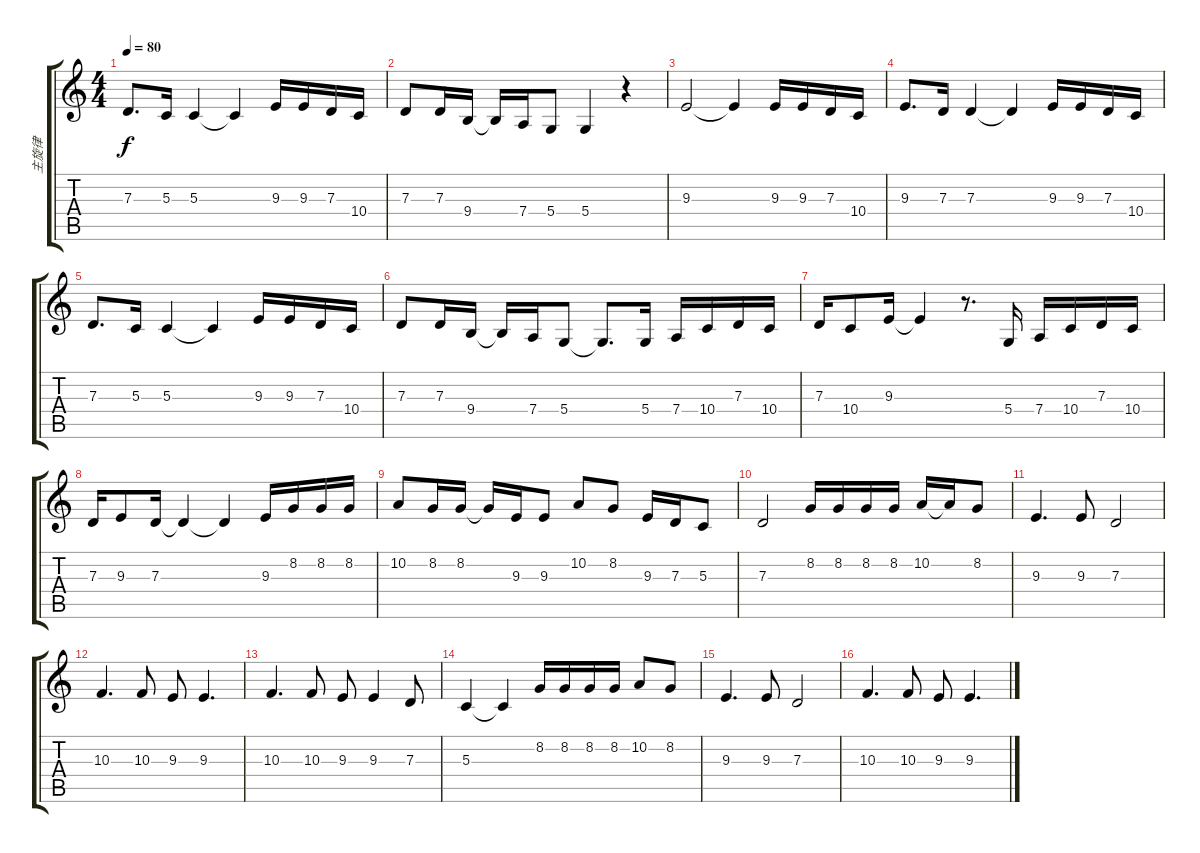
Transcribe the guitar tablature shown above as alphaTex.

\track ("主旋律" "主旋律") {instrument flute}
\staff {score tabs}
\tuning (E4 B3 G3 D3 A2 E2) {hide}
\ts (4 4)
\tempo 80
\clef g2
\ks c
7.3.8{d dy f} 5.3.16 5.3.4 5.3{t}.4 9.3.16 9.3.16 7.3.16 10.4.16 |
7.3.8 7.3.16 9.4.16 9.4{t}.16 7.4.16 5.4.8 5.4.4 r.4 |
9.3.2 9.3{t}.4 9.3.16 9.3.16 7.3.16 10.4.16 |
9.3.8{d} 7.3.16 7.3.4 7.3{t}.4 9.3.16 9.3.16 7.3.16 10.4.16 |
7.3.8{d} 5.3.16 5.3.4 5.3{t}.4 9.3.16 9.3.16 7.3.16 10.4.16 |
7.3.8 7.3.16 9.4.16 9.4{t}.16 7.4.16 5.4.8 5.4{t}.8{d} 5.4.16 7.4.16 10.4.16 7.3.16 10.4.16 |
7.3.16 10.4.8 9.3.16 9.3{t}.4 r.8{d} 5.4.16 7.4.16 10.4.16 7.3.16 10.4.16 |
7.3.16 9.3.8 7.3.16 7.3{t}.4 7.3{t}.4 9.3.16 8.2.16 8.2.16 8.2.16 |
10.2.8 8.2.16 8.2.16 8.2{t}.16 9.3.16 9.3.8 10.2.8 8.2.8 9.3.16 7.3.16 5.3.8 |
7.3.2 8.2.16 8.2.16 8.2.16 8.2.16 10.2.16 10.2{t}.16 8.2.8 |
9.3.4{d} 9.3.8 7.3.2 |
10.3.4{d} 10.3.8 9.3.8 9.3.4{d} |
10.3.4{d} 10.3.8 9.3.8 9.3.4 7.3.8 |
5.3.4 5.3{t}.4 8.2.16 8.2.16 8.2.16 8.2.16 10.2.8 8.2.8 |
9.3.4{d} 9.3.8 7.3.2 |
10.3.4{d} 10.3.8 9.3.8 9.3.4{d}
